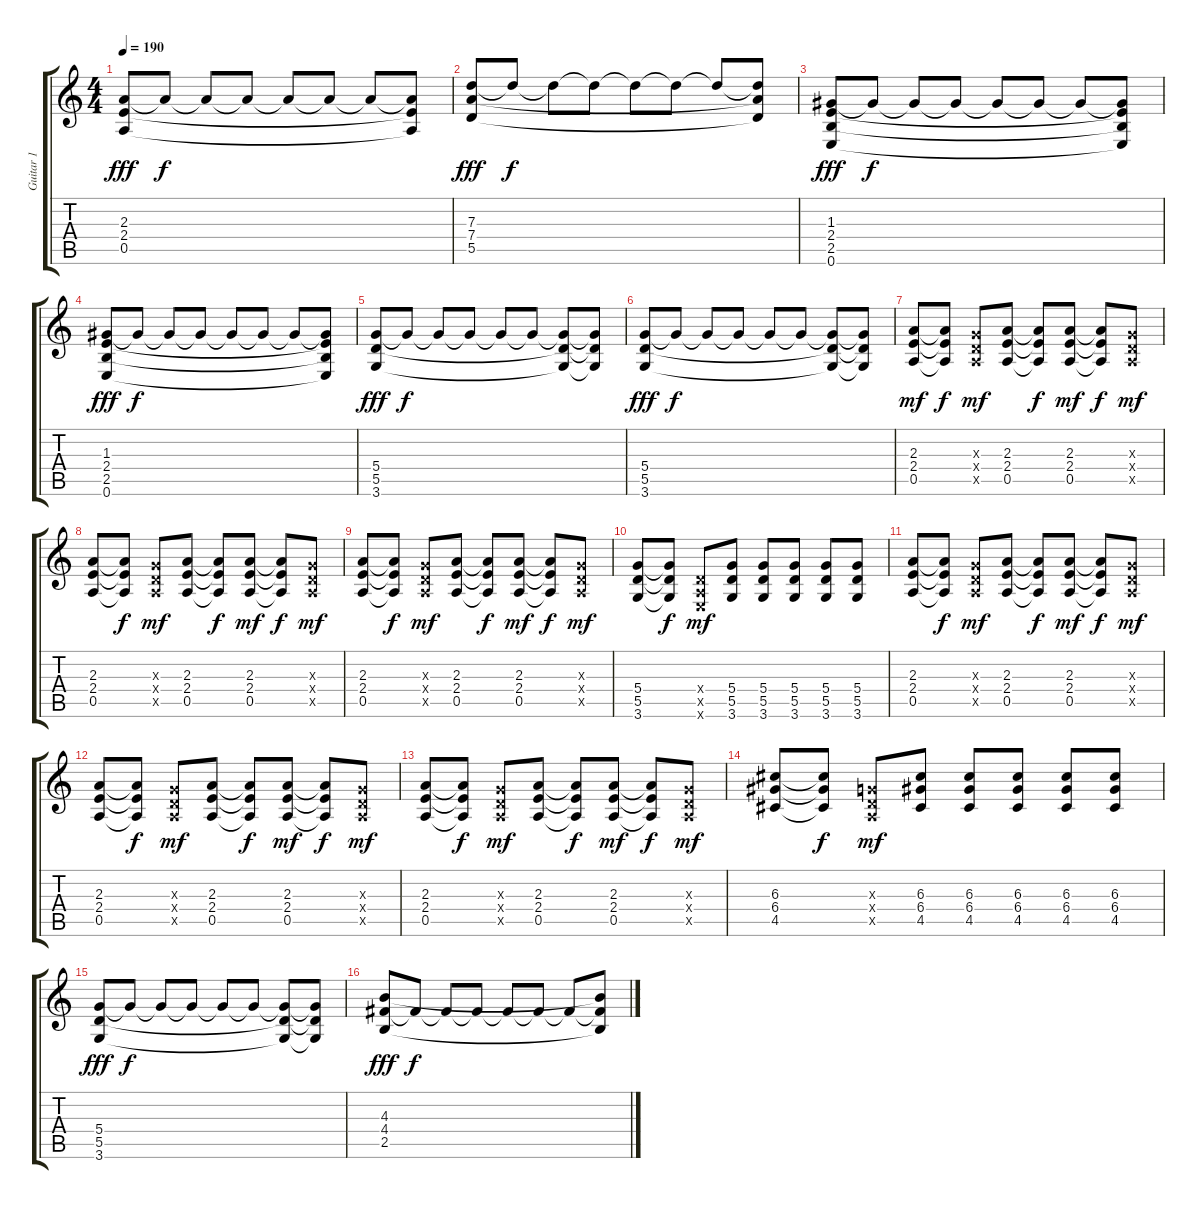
\track ("Guitar 1" "Guitar 1") {instrument overdrivenguitar}
\staff {score tabs}
\tuning (E4 B3 G3 D3 A2 E2) {hide}
\ts (4 4)
\tempo 190
\clef g2
\ks c
(2.3 2.4 0.5).8{dy fff} 2.3{t}.8{dy f} 2.3{t}.8 2.3{t}.8 2.3{t}.8 2.3{t}.8 2.3{t}.8 (2.3{t} 2.4{t} 0.5{t}).8 |
(7.3 7.4 5.5).8{dy fff} 7.3{t}.8{dy f} 7.3{t}.8 7.3{t}.8 7.3{t}.8 7.3{t}.8 7.3{t}.8 (7.3{t} 7.4{t} 5.5{t}).8 |
(1.3 2.4 2.5 0.6).8{dy fff} 1.3{t}.8{dy f} 1.3{t}.8 1.3{t}.8 1.3{t}.8 1.3{t}.8 1.3{t}.8 (1.3{t} 2.4{t} 2.5{t} 0.6{t}).8 |
(1.3 2.4 2.5 0.6).8{dy fff} 1.3{t}.8{dy f} 1.3{t}.8 1.3{t}.8 1.3{t}.8 1.3{t}.8 1.3{t}.8 (1.3{t} 2.4{t} 2.5{t} 0.6{t}).8 |
(5.4 5.5 3.6).8{dy fff} 5.4{t}.8{dy f} 5.4{t}.8 5.4{t}.8 5.4{t}.8 5.4{t}.8 (5.4{t} 5.5{t} 3.6{t}).8 (5.4{t} 5.5{t} 3.6{t}).8 |
(5.4 5.5 3.6).8{dy fff} 5.4{t}.8{dy f} 5.4{t}.8 5.4{t}.8 5.4{t}.8 5.4{t}.8 (5.4{t} 5.5{t} 3.6{t}).8 (5.4{t} 5.5{t} 3.6{t}).8 |
(2.3 2.4 0.5).8{dy mf} (2.3{t} 2.4{t} 0.5{t}).8{dy f} (0.3{x} 0.4{x} 0.5{x}).8{dy mf} (2.3 2.4 0.5).8 (2.3{t} 2.4{t} 0.5{t}).8{dy f} (2.3 2.4 0.5).8{dy mf} (2.3{t} 2.4{t} 0.5{t}).8{dy f} (0.3{x} 0.4{x} 0.5{x}).8{dy mf} |
(2.3 2.4 0.5).8 (2.3{t} 2.4{t} 0.5{t}).8{dy f} (0.3{x} 0.4{x} 0.5{x}).8{dy mf} (2.3 2.4 0.5).8 (2.3{t} 2.4{t} 0.5{t}).8{dy f} (2.3 2.4 0.5).8{dy mf} (2.3{t} 2.4{t} 0.5{t}).8{dy f} (0.3{x} 0.4{x} 0.5{x}).8{dy mf} |
(2.3 2.4 0.5).8 (2.3{t} 2.4{t} 0.5{t}).8{dy f} (0.3{x} 0.4{x} 0.5{x}).8{dy mf} (2.3 2.4 0.5).8 (2.3{t} 2.4{t} 0.5{t}).8{dy f} (2.3 2.4 0.5).8{dy mf} (2.3{t} 2.4{t} 0.5{t}).8{dy f} (0.3{x} 0.4{x} 0.5{x}).8{dy mf} |
(5.4 5.5 3.6).8 (5.4{t} 5.5{t} 3.6{t}).8{dy f} (0.4{x} 0.5{x} 0.6{x}).8{dy mf} (5.4 5.5 3.6).8 (5.4 5.5 3.6).8 (5.4 5.5 3.6).8 (5.4 5.5 3.6).8 (5.4 5.5 3.6).8 |
(2.3 2.4 0.5).8 (2.3{t} 2.4{t} 0.5{t}).8{dy f} (0.3{x} 0.4{x} 0.5{x}).8{dy mf} (2.3 2.4 0.5).8 (2.3{t} 2.4{t} 0.5{t}).8{dy f} (2.3 2.4 0.5).8{dy mf} (2.3{t} 2.4{t} 0.5{t}).8{dy f} (0.3{x} 0.4{x} 0.5{x}).8{dy mf} |
(2.3 2.4 0.5).8 (2.3{t} 2.4{t} 0.5{t}).8{dy f} (0.3{x} 0.4{x} 0.5{x}).8{dy mf} (2.3 2.4 0.5).8 (2.3{t} 2.4{t} 0.5{t}).8{dy f} (2.3 2.4 0.5).8{dy mf} (2.3{t} 2.4{t} 0.5{t}).8{dy f} (0.3{x} 0.4{x} 0.5{x}).8{dy mf} |
(2.3 2.4 0.5).8 (2.3{t} 2.4{t} 0.5{t}).8{dy f} (0.3{x} 0.4{x} 0.5{x}).8{dy mf} (2.3 2.4 0.5).8 (2.3{t} 2.4{t} 0.5{t}).8{dy f} (2.3 2.4 0.5).8{dy mf} (2.3{t} 2.4{t} 0.5{t}).8{dy f} (0.3{x} 0.4{x} 0.5{x}).8{dy mf} |
(6.3 6.4 4.5).8 (6.3{t} 6.4{t} 4.5{t}).8{dy f} (0.3{x} 0.4{x} 0.5{x}).8{dy mf} (6.3 6.4 4.5).8 (6.3 6.4 4.5).8 (6.3 6.4 4.5).8 (6.3 6.4 4.5).8 (6.3 6.4 4.5).8 |
(5.4 5.5 3.6).8{dy fff} 5.4{t}.8{dy f} 5.4{t}.8 5.4{t}.8 5.4{t}.8 5.4{t}.8 (5.4{t} 5.5{t} 3.6{t}).8 (5.4{t} 5.5{t} 3.6{t}).8 |
(4.3 4.4 2.5).8{dy fff} 4.4{t}.8{dy f} 4.4{t}.8 4.4{t}.8 4.4{t}.8 4.4{t}.8 4.4{t}.8 (4.3{t} 4.4{t} 2.5{t}).8
